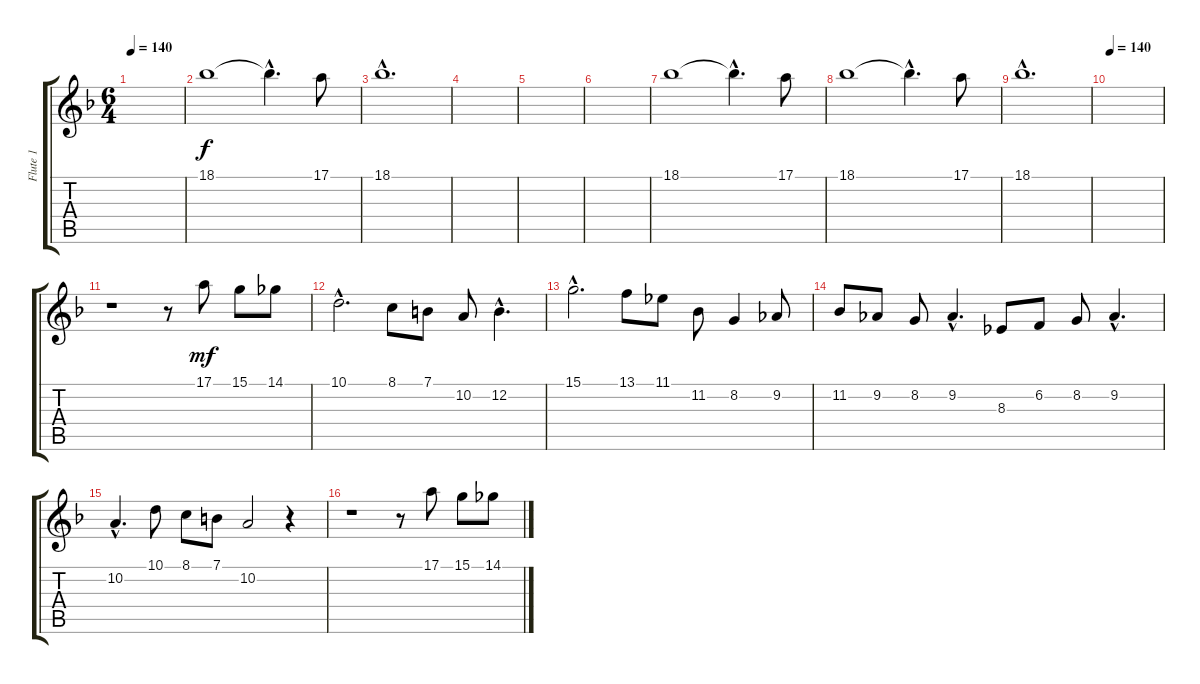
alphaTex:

\track ("Flute 1" "Flute 1") {instrument flute}
\staff {score tabs}
\tuning (E4 B3 G3 D3 A2 E2) {hide}
\ts (6 4)
\tempo 140
\clef g2
\ks dminor
|
18.1.1 18.1{hac t}.4{d} 17.1.8 |
18.1{hac}.1{d} |
|
|
|
18.1.1 18.1{hac t}.4{d} 17.1.8 |
18.1.1 18.1{hac t}.4{d} 17.1.8 |
18.1{hac}.1{d} |
\tempo 140
|
r.1 r.8 17.1.8{dy mf} 15.1.8 14.1.8 |
10.1{hac}.2{d} 8.1.8 7.1.8 10.2.8 12.2{hac}.4{d} |
15.1{hac}.2{d} 13.1.8 11.1.8 11.2.8 8.2.4 9.2.8 |
11.2.8 9.2.8 8.2.8 9.2{hac}.4{d} 8.3.8 6.2.8 8.2.8 9.2{hac}.4{d} |
10.2{hac}.4{d} 10.1.8 8.1.8 7.1.8 10.2.2 r.4 |
r.1 r.8 17.1.8 15.1.8 14.1.8
